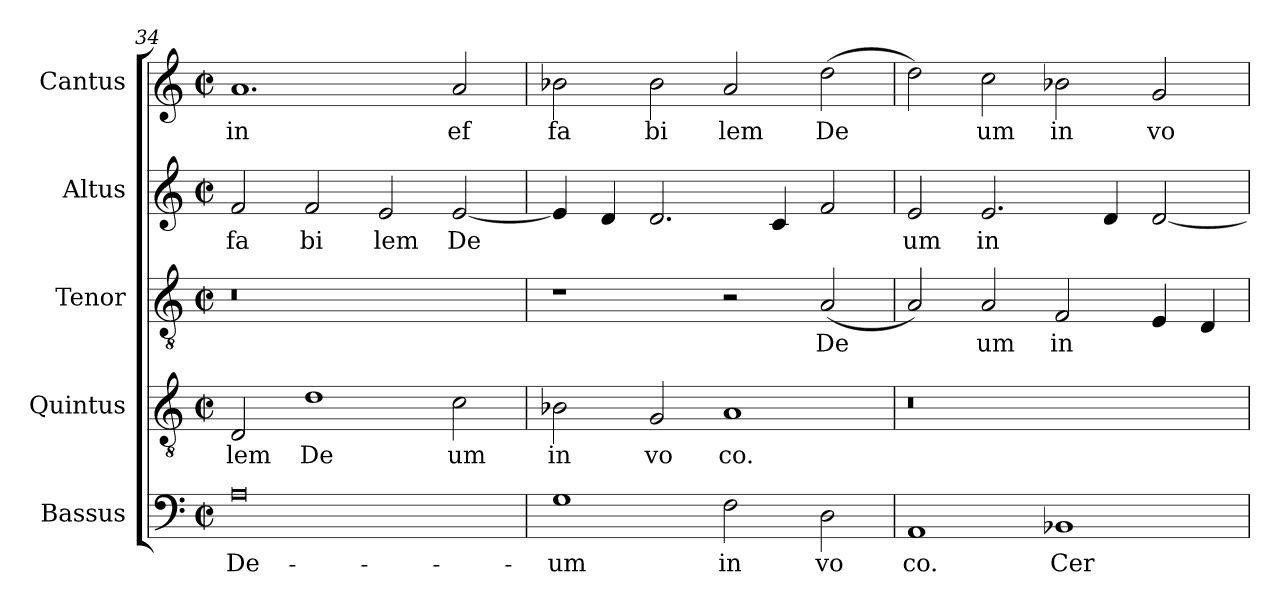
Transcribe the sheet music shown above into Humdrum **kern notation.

**kern	**text	**kern	**text	**kern	**text	**kern	**text	**kern	**text
*part5	*part5	*part4	*part4	*part3	*part3	*part2	*part2	*part1	*part1
*staff5	*staff5	*staff4	*staff4	*staff3	*staff3	*staff2	*staff2	*staff1	*staff1
*I"Bassus	*	*I"Quintus	*	*I"Tenor	*	*I"Altus	*	*I"Cantus	*
*clefF4	*	*clefGv2	*	*clefGv2	*	*clefG2	*	*clefG2	*
*M2/2	*	*M2/2	*	*M2/2	*	*M2/2	*	*M2/2	*
*met(c|)	*	*met(c|)	*	*met(c|)	*	*met(c|)	*	*met(c|)	*
=34	=34	=34	=34	=34	=34	=34	=34	=34	=34
!	!LO:LY:b:cj	!	!LO:LY:b:cj	!	!	!	!LO:LY:b:cj	!	!LO:LY:b:cj
0A	De-	2D/	lem	0r	.	2f/	fa	1.a	in
!	!	!	!LO:LY:b:cj	!	!	!	!LO:LY:b:cj	!	!
.	.	1d	De	.	.	2f/	bi	.	.
!	!	!	!	!	!	!	!LO:LY:b:cj	!	!
.	.	.	.	.	.	2e/	lem	.	.
!	!	!	!LO:LY:b:cj	!	!	!	!LO:LY:b	!	!LO:LY:b:cj
.	.	2c\	um	.	.	[>2e/	De	2a/	ef
!!LO:LB:g=z
=35	=35	=35	=35	=35	=35	=35	=35	=35	=35
!	!LO:LY:b:cj	!	!LO:LY:b:cj	!	!	!	!	!	!LO:LY:b:cj
1G	-um	2B-X\	in	1r	.	4e/]	.	2b-X\	fa
.	.	.	.	.	.	4d/	.	.	.
!	!	!	!LO:LY:b:cj	!	!	!	!	!	!LO:LY:b:cj
.	.	2G/	vo	.	.	2.d/	.	2b-\	bi
!	!LO:LY:b:cj	!	!LO:LY:b:cj	!	!	!	!	!	!LO:LY:b:cj
2F\	in	1A	co.	2r	.	.	.	2a/	lem
.	.	.	.	.	.	4c/	.	.	.
!	!LO:LY:b:cj	!	!	!	!LO:LY:b	!	!	!	!LO:LY:b
2D\	vo	.	.	(<2A/	De	2f/	.	(>2dd\	De
=36	=36	=36	=36	=36	=36	=36	=36	=36	=36
!	!LO:LY:b:cj	!	!	!	!	!	!LO:LY:b:cj	!	!
1AA	co.	0r	.	2A/)	.	2e/	um	2dd\)	.
!	!	!	!	!	!LO:LY:b:cj	!	!LO:LY:b:cj	!	!LO:LY:b:cj
.	.	.	.	2A/	um	2.e/	in	2cc\	um
!	!LO:LY:b:cj	!	!	!	!LO:LY:b:cj	!	!	!	!LO:LY:b:cj
1BB-X	Cer	.	.	2F/	in	.	.	2b-X\	in
.	.	.	.	.	.	4d/	.	.	.
!	!	!	!	!	!	!	!	!	!LO:LY:b:cj
.	.	.	.	4E/	.	[<2d/	.	2g/	vo
.	.	.	.	4D/	.	.	.	.	.
=	=	=	=	=	=	=	=	=	=
*-	*-	*-	*-	*-	*-	*-	*-	*-	*-
